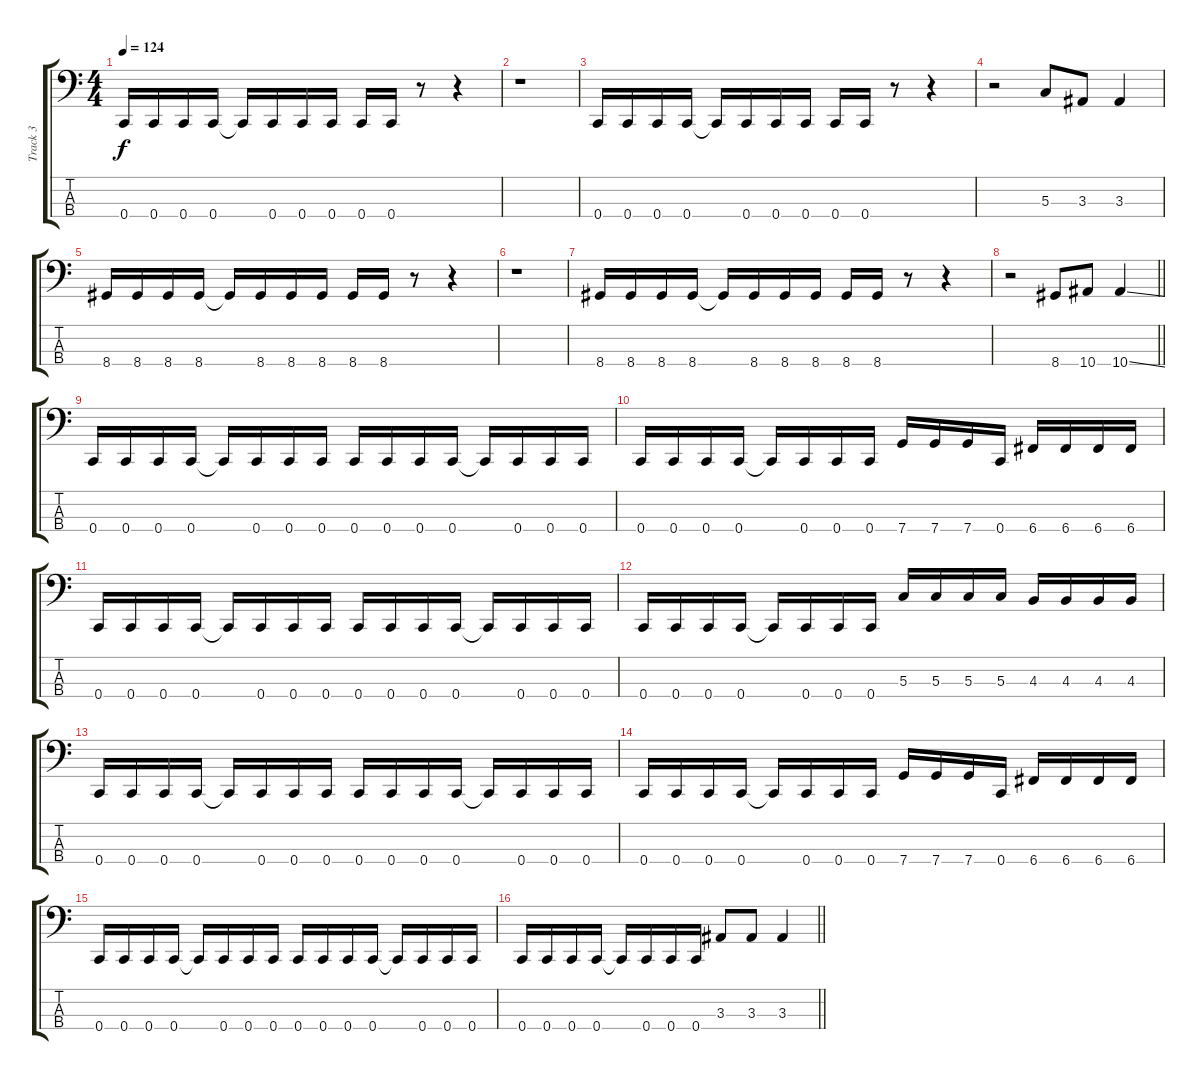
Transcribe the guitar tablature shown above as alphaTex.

\track ("Track 3" "Track 3") {instrument electricbasspick}
\staff {score tabs}
\tuning (F2 C2 G1 C1) {hide}
\ts (4 4)
\tempo 124
\clef f4
\ks c
0.4.16{dy f} 0.4.16 0.4.16 0.4.16 0.4{t}.16 0.4.16 0.4.16 0.4.16 0.4.16 0.4.16 r.8 r.4 |
r.1 |
0.4.16 0.4.16 0.4.16 0.4.16 0.4{t}.16 0.4.16 0.4.16 0.4.16 0.4.16 0.4.16 r.8 r.4 |
r.2 5.3.8 3.3.8 3.3.4 |
8.4.16 8.4.16 8.4.16 8.4.16 8.4{t}.16 8.4.16 8.4.16 8.4.16 8.4.16 8.4.16 r.8 r.4 |
r.1 |
8.4.16 8.4.16 8.4.16 8.4.16 8.4{t}.16 8.4.16 8.4.16 8.4.16 8.4.16 8.4.16 r.8 r.4 |
\barLineRight lightlight
r.2 8.4.8 10.4.8 10.4{ss}.4 |
0.4.16 0.4.16 0.4.16 0.4.16 0.4{t}.16 0.4.16 0.4.16 0.4.16 0.4.16 0.4.16 0.4.16 0.4.16 0.4{t}.16 0.4.16 0.4.16 0.4.16 |
0.4.16 0.4.16 0.4.16 0.4.16 0.4{t}.16 0.4.16 0.4.16 0.4.16 7.4.16 7.4.16 7.4.16 0.4.16 6.4.16 6.4.16 6.4.16 6.4.16 |
0.4.16 0.4.16 0.4.16 0.4.16 0.4{t}.16 0.4.16 0.4.16 0.4.16 0.4.16 0.4.16 0.4.16 0.4.16 0.4{t}.16 0.4.16 0.4.16 0.4.16 |
0.4.16 0.4.16 0.4.16 0.4.16 0.4{t}.16 0.4.16 0.4.16 0.4.16 5.3.16 5.3.16 5.3.16 5.3.16 4.3.16 4.3.16 4.3.16 4.3.16 |
0.4.16 0.4.16 0.4.16 0.4.16 0.4{t}.16 0.4.16 0.4.16 0.4.16 0.4.16 0.4.16 0.4.16 0.4.16 0.4{t}.16 0.4.16 0.4.16 0.4.16 |
0.4.16 0.4.16 0.4.16 0.4.16 0.4{t}.16 0.4.16 0.4.16 0.4.16 7.4.16 7.4.16 7.4.16 0.4.16 6.4.16 6.4.16 6.4.16 6.4.16 |
0.4.16 0.4.16 0.4.16 0.4.16 0.4{t}.16 0.4.16 0.4.16 0.4.16 0.4.16 0.4.16 0.4.16 0.4.16 0.4{t}.16 0.4.16 0.4.16 0.4.16 |
\barLineRight lightlight
0.4.16 0.4.16 0.4.16 0.4.16 0.4{t}.16 0.4.16 0.4.16 0.4.16 3.3.8 3.3.8 3.3{ss}.4
